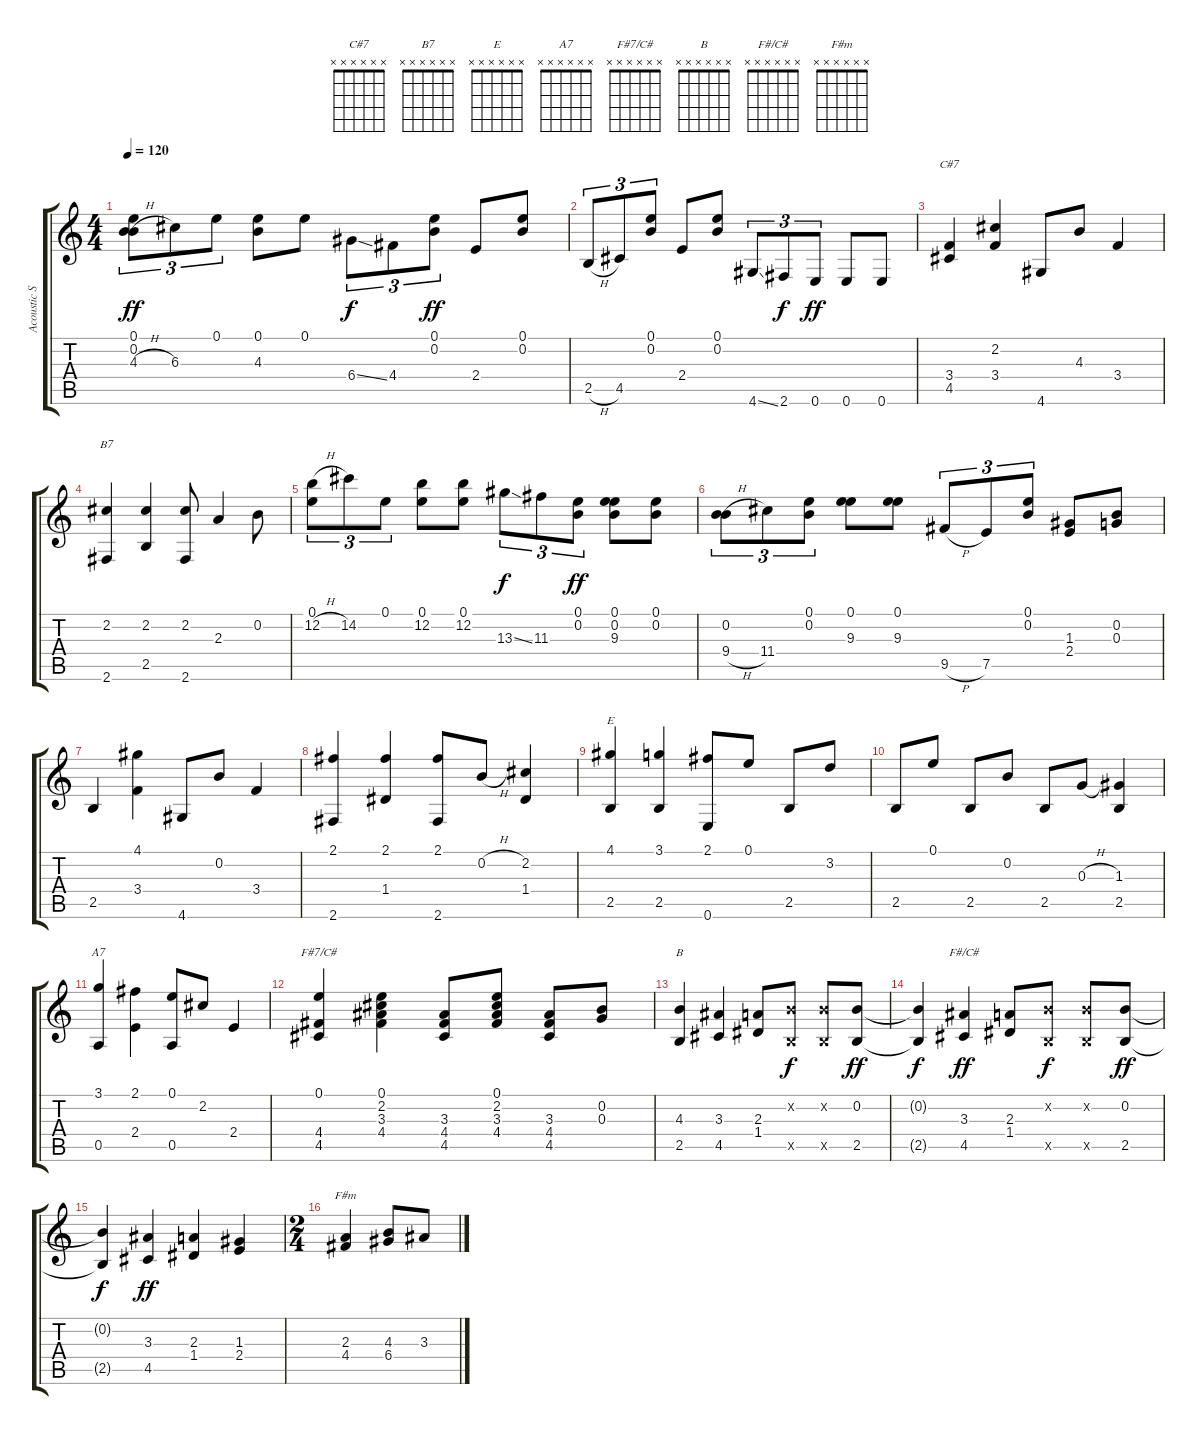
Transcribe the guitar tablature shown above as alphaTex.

\track ("Acoustic Steel Stg." "Acoustic S") {instrument acousticguitarsteel}
\staff {score tabs}
\tuning (E4 B3 G3 D3 A2 E2) {hide}
\chord ("C#7" x x x x x x)
\chord ("B7" x x x x x x)
\chord ("E" x x x x x x)
\chord ("A7" x x x x x x)
\chord ("F#7/C#" x x x x x x)
\chord ("B" x x x x x x)
\chord ("F#/C#" x x x x x x)
\chord ("F#m" x x x x x x)
\ts (4 4)
\tempo 120
\clef g2
\ks c
(0.1 0.2 4.3{h}).8{tu (3 2) dy ff} 6.3.8{tu (3 2)} 0.1.8{tu (3 2)} (0.1 4.3).8 0.1.8 6.4{ss}.8{tu (3 2) dy f} 4.4.8{tu (3 2)} (0.1 0.2).8{tu (3 2) dy ff} 2.4.8 (0.1 0.2).8 |
2.5{h}.8{tu (3 2)} 4.5.8{tu (3 2)} (0.1 0.2).8{tu (3 2)} 2.4.8 (0.1 0.2).8 4.6{ss}.8{tu (3 2)} 2.6.8{tu (3 2) dy f} 0.6.8{tu (3 2) dy ff} 0.6.8 0.6.8 |
(3.4 4.5).4{ch "C#7"} (2.2 3.4).4 4.6.8 4.3.8 3.4.4 |
(2.2 2.6).4{ch "B7"} (2.2 2.5).4 (2.2 2.6).8 2.3.4 0.2.8 |
(0.1 12.2{h}).8{tu (3 2)} 14.2.8{tu (3 2)} 0.1.8{tu (3 2)} (0.1 12.2).8 (0.1 12.2).8 13.3{ss}.8{tu (3 2) dy f} 11.3.8{tu (3 2)} (0.1 0.2).8{tu (3 2) dy ff} (0.1 0.2 9.3).8 (0.1 0.2).8 |
(0.2 9.4{h}).8{tu (3 2)} 11.4.8{tu (3 2)} (0.1 0.2).8{tu (3 2)} (0.1 9.3).8 (0.1 9.3).8 9.5{h}.8{tu (3 2)} 7.5.8{tu (3 2)} (0.1 0.2).8{tu (3 2)} (1.3 2.4).8 (0.2 0.3).8 |
2.5.4 (4.1 3.4).4 4.6.8 0.2.8 3.4.4 |
(2.1 2.6).4 (2.1 1.4).4 (2.1 2.6).8 0.2{h}.8 (2.2 1.4).4 |
(4.1 2.5).4{ch "E"} (3.1 2.5).4 (2.1 0.6).8 0.1.8 2.5.8 3.2.8 |
2.5.8 0.1.8 2.5.8 0.2.8 2.5.8 0.3{h}.8 (1.3 2.5).4 |
(3.1 0.5).4{ch "A7"} (2.1 2.4).4 (0.1 0.5).8 2.2.8 2.4.4 |
(0.1 4.4 4.5).4{ch "F#7/C#"} (0.1 2.2 3.3 4.4).4 (3.3 4.4 4.5).8 (0.1 2.2 3.3 4.4).8 (3.3 4.4 4.5).8 (0.2 0.3).8 |
(4.3 2.5).4{ch "B"} (3.3 4.5).4 (2.3 1.4).8 (0.2{x} 2.5{x}).8{dy f} (0.2{x} 2.5{x}).8 (0.2 2.5).8{dy ff} |
(0.2{t} 2.5{t}).4{dy f} (3.3 4.5).4{ch "F#/C#" dy ff} (2.3 1.4).8 (0.2{x} 2.5{x}).8{dy f} (0.2{x} 2.5{x}).8 (0.2 2.5).8{dy ff} |
(0.2{t} 2.5{t}).4{dy f} (3.3 4.5).4{dy ff} (2.3 1.4).4 (1.3 2.4).4 |
\ts (2 4)
(2.3 4.4).4{ch "F#m"} (4.3 6.4).8 3.3.8
